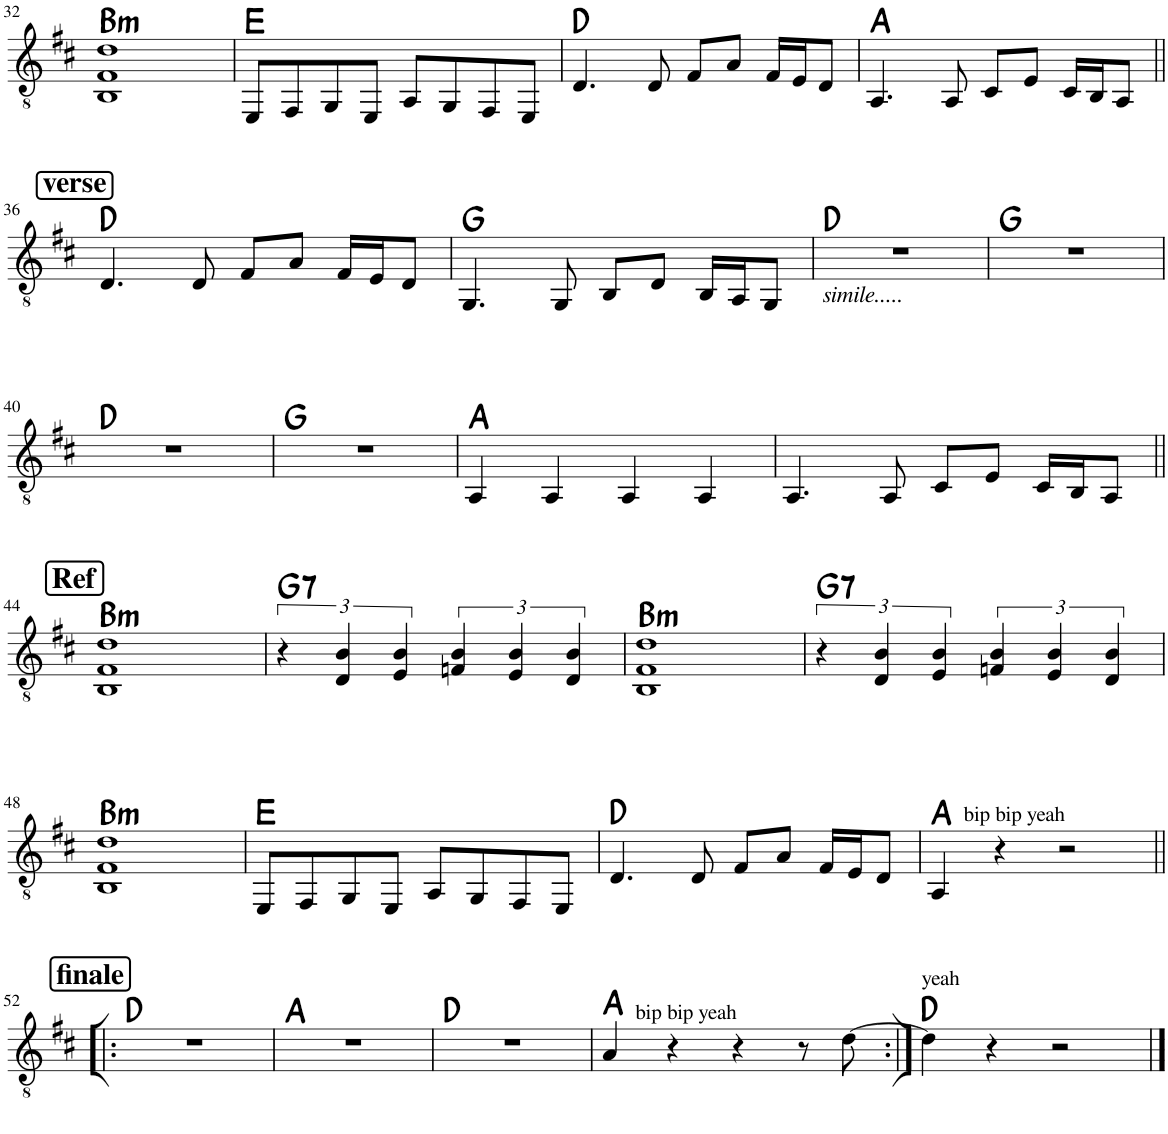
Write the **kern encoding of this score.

**kern	**harte
*part1	*part1
*staff1	*
*I"Classical Guitar	*
!!LO:PB:g=z
*clefGv2	*
*k[f#c#]	*
*M4/4	*
=32	=32
!	!LO:H:kt=m
1BB 1F# 1d	B:min
=33	=33
8EE/L	E:maj
8FF#/	.
8GG/	.
8EE/J	.
8AA/L	.
8GG/	.
8FF#/	.
8EE/J	.
=34	=34
4.D/	D:maj
8D/	.
8F#/L	.
8A/J	.
16F#/LL	.
16E/J	.
8D/J	.
=35	=35
4.AA/	A:maj
8AA/	.
8C#/L	.
8E/J	.
16C#/LL	.
16BB/J	.
8AA/J	.
!!LO:LB:g=z
!!LO:REH:place=s1:a:B:rj:fs=14:t=verse
=36||	=36||
4.D/	D:maj
8D/	.
8F#/L	.
8A/J	.
16F#/LL	.
16E/J	.
8D/J	.
=37	=37
4.GG/	G:maj
8GG/	.
8BB/L	.
8D/J	.
16BB/LL	.
16AA/J	.
8GG/J	.
=38	=38
!LO:TX:b:i:t=simile.....	!
1r	D:maj
=39	=39
1r	G:maj
!!LO:LB:g=z
=40	=40
1r	D:maj
=41	=41
1r	G:maj
=42	=42
4AA/	A:maj
4AA/	.
4AA/	.
4AA/	.
=43	=43
4.AA/	.
8AA/	.
8C#/L	.
8E/J	.
16C#/LL	.
16BB/J	.
8AA/J	.
!!LO:LB:g=z
!!LO:REH:place=s1:a:B:rj:fs=14:t=Ref
=44||	=44||
!	!LO:H:kt=m
1BB 1F# 1d	B:min
=45	=45
!	!LO:H:kt=7
6r	G:7
6D/ 6B/	.
6E/ 6B/	.
6Fn/ 6B/	.
6E/ 6B/	.
6D/ 6B/	.
=46	=46
!	!LO:H:kt=m
1BB 1F# 1d	B:min
=47	=47
!	!LO:H:kt=7
6r	G:7
6D/ 6B/	.
6E/ 6B/	.
6Fn/ 6B/	.
6E/ 6B/	.
6D/ 6B/	.
!!LO:LB:g=z
=48	=48
!	!LO:H:kt=m
1BB 1F# 1d	B:min
=49	=49
8EE/L	E:maj
8FF#/	.
8GG/	.
8EE/J	.
8AA/L	.
8GG/	.
8FF#/	.
8EE/J	.
=50	=50
4.D/	D:maj
8D/	.
8F#/L	.
8A/J	.
16F#/LL	.
16E/J	.
8D/J	.
=51	=51
!LO:TX:a:t=bip bip yeah	!
4AA/	A:maj
4r	.
2r	.
!!LO:LB:g=z
!!LO:REH:place=s1:a:B:rj:fs=14:t=finale
=52!|:	=52!|:
1r	D:maj
=53	=53
1r	A:maj
=54	=54
1r	D:maj
=55	=55
!LO:TX:a:t=bip bip yeah	!
4A/	A:maj
4r	.
4r	.
8r	.
[8d\	.
=56:|!	=56:|!
!LO:TX:a:t=yeah	!
4d\]	D:maj
4r	.
2r	.
==	==
*-	*-
